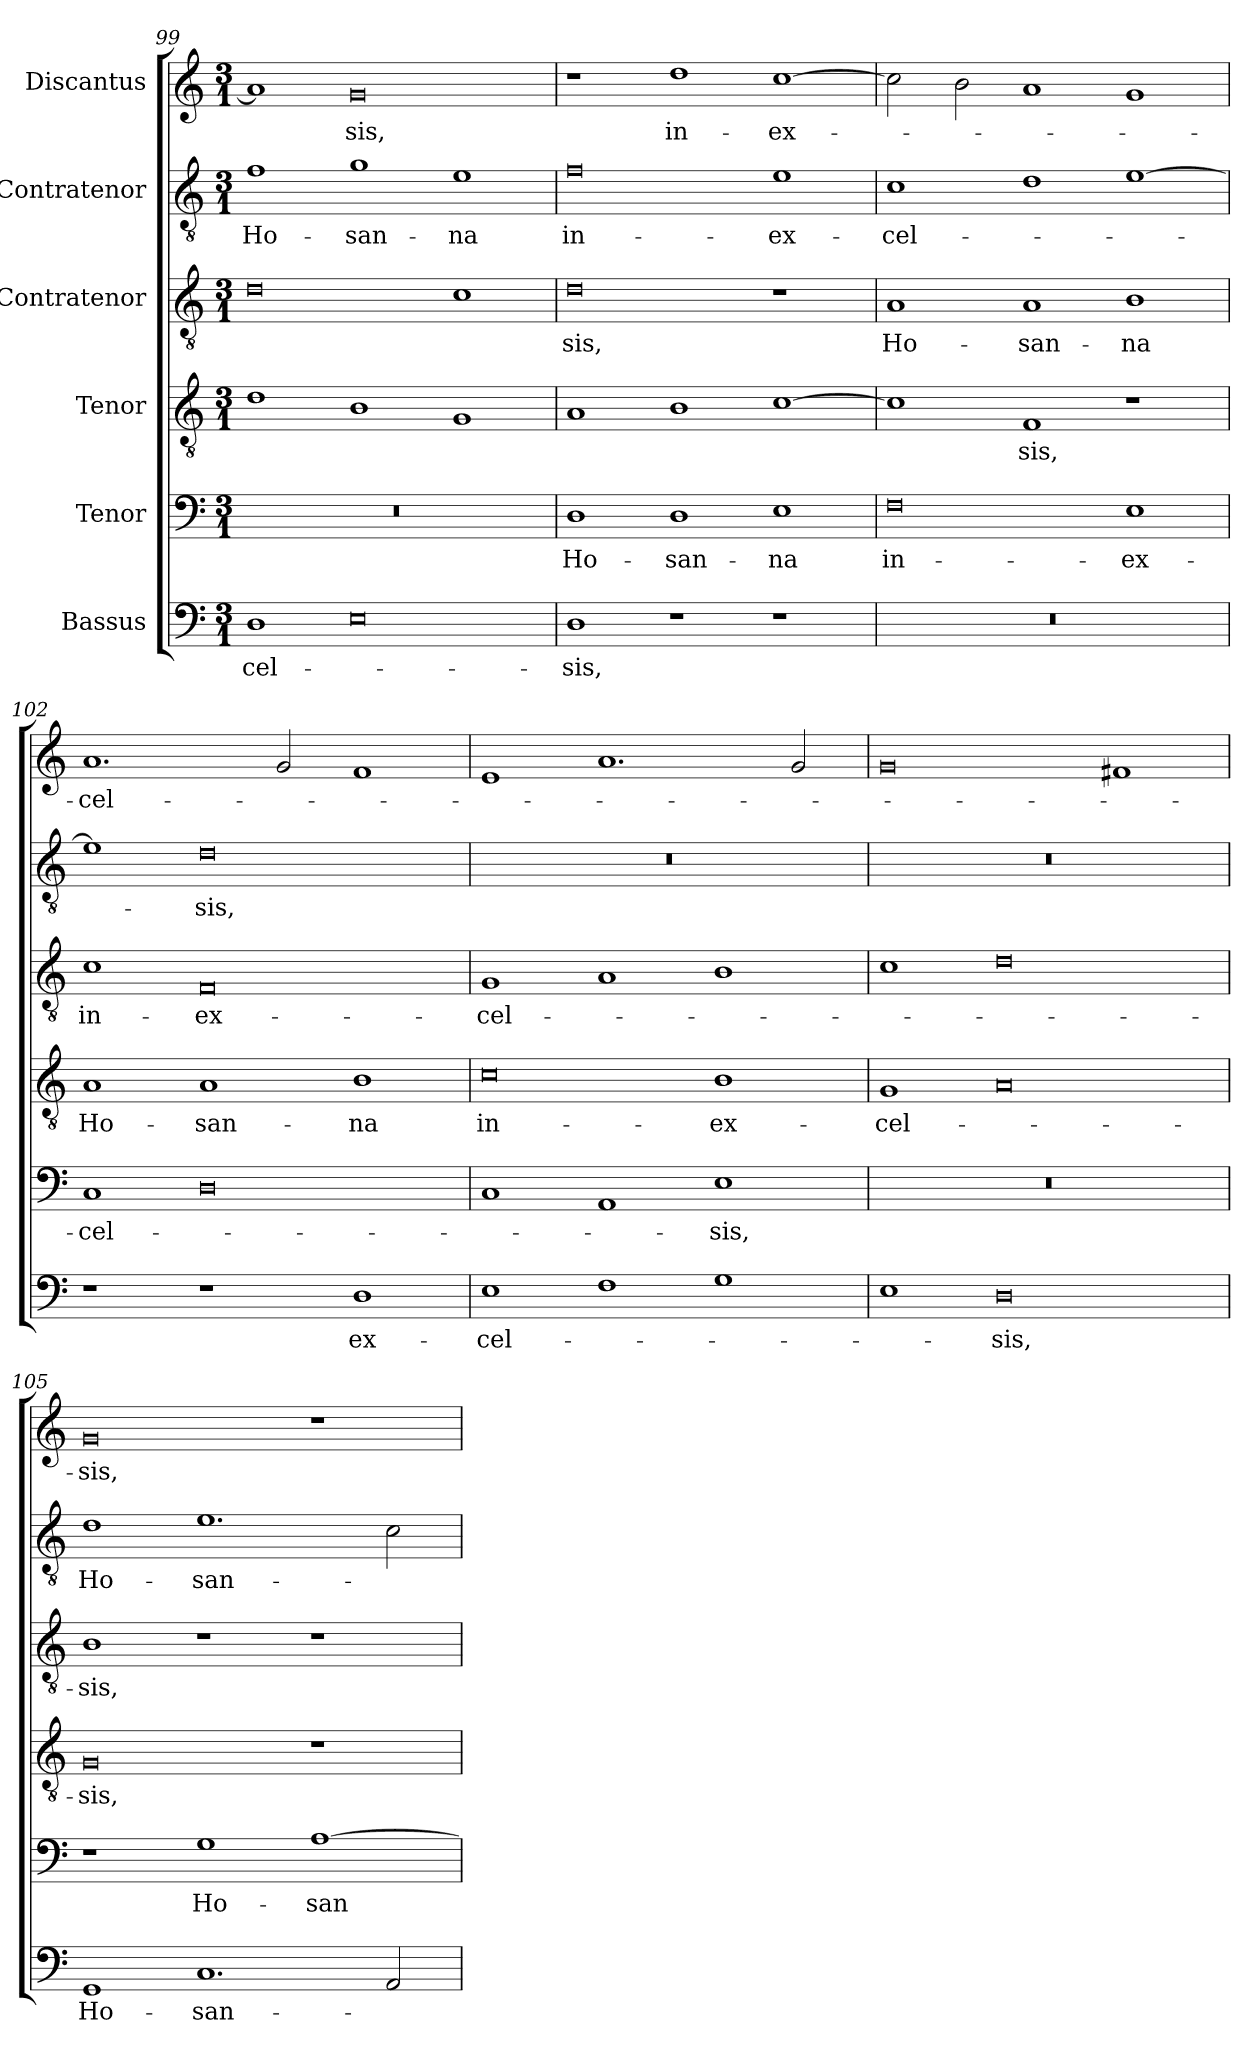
**kern	**text	**kern	**text	**kern	**text	**kern	**text	**kern	**text	**kern	**text
*part6	*part6	*part5	*part5	*part4	*part4	*part3	*part3	*part2	*part2	*part1	*part1
*staff6	*staff6	*staff5	*staff5	*staff4	*staff4	*staff3	*staff3	*staff2	*staff2	*staff1	*staff1
*I"Bassus	*	*I"Tenor	*	*I"Tenor	*	*I"Contratenor	*	*I"Contratenor	*	*I"Discantus	*
*clefF4	*	*clefF4	*	*clefGv2	*	*clefGv2	*	*clefGv2	*	*clefG2	*
*k[]	*	*k[]	*	*k[]	*	*k[]	*	*k[]	*	*k[]	*
*M3/1	*	*M3/1	*	*M3/1	*	*M3/1	*	*M3/1	*	*M3/1	*
=99	=99	=99	=99	=99	=99	=99	=99	=99	=99	=99	=99
!	!	!LO:N:vis=0	!	!	!	!	!	!	!	!	!
1D\	-cel-	0.r	.	1d\	.	0d\	.	1f\	Ho-	1a/]	.
0E\	.	.	.	1B\	.	.	.	1g\	-san-	0g/	-sis,
.	.	.	.	1G/	.	1c\	.	1e\	-na	.	.
=100	=100	=100	=100	=100	=100	=100	=100	=100	=100	=100	=100
1D\	-sis,	1D\	Ho-	1A/	.	0d\	-sis,	0f\	in-	1r	.
1r	.	1D\	-san-	1B\	.	.	.	.	.	1dd\	in-
1r	.	1E\	-na	[1c\	.	1r	.	1e\	ex-	[1cc\	ex-
=101	=101	=101	=101	=101	=101	=101	=101	=101	=101	=101	=101
!LO:N:vis=0	!	!	!	!	!	!	!	!	!	!	!
0.r	.	0F\	in-	1c\]	.	1A/	Ho-	1c\	-cel-	2cc\]	.
.	.	.	.	.	.	.	.	.	.	2b\	.
.	.	.	.	1F/	-sis,	1A/	-san-	1d\	.	1a/	.
.	.	1E\	ex-	1r	.	1B\	-na	[1e\	.	1g/	.
=102	=102	=102	=102	=102	=102	=102	=102	=102	=102	=102	=102
1r	.	1C/	-cel-	1A/	Ho-	1c\	in-	1e\]	.	1.a/	-cel-
1r	.	0D\	.	1A/	-san-	0F/	ex-	0d\	-sis,	.	.
.	.	.	.	.	.	.	.	.	.	2g/	.
1D\	ex-	.	.	1B\	-na	.	.	.	.	1f/	.
=103	=103	=103	=103	=103	=103	=103	=103	=103	=103	=103	=103
!	!	!	!	!	!	!	!	!LO:N:vis=0	!	!	!
1E\	-cel-	1C/	.	0c\	in-	1G/	-cel-	0.r	.	1e/	.
1F\	.	1AA/	.	.	.	1A/	.	.	.	1.a/	.
1G\	.	1E\	-sis,	1B\	ex-	1B\	.	.	.	.	.
.	.	.	.	.	.	.	.	.	.	2g/	.
=104	=104	=104	=104	=104	=104	=104	=104	=104	=104	=104	=104
!	!	!LO:N:vis=0	!	!	!	!	!	!LO:N:vis=0	!	!	!
1E\	.	0.r	.	1G/	-cel-	1c\	.	0.r	.	0g/	.
0D\	-sis,	.	.	0A/	.	0d\	.	.	.	.	.
.	.	.	.	.	.	.	.	.	.	1f#X/	.
=105	=105	=105	=105	=105	=105	=105	=105	=105	=105	=105	=105
1GG/	Ho-	1r	.	0G/	-sis,	1B\	-sis,	1d\	Ho-	0g/	-sis,
1.C/	san-	1G\	Ho-	.	.	1r	.	1.e\	-san-	.	.
.	.	[1A\	-san-	1r	.	1r	.	.	.	1r	.
2AA/	.	.	.	.	.	.	.	2c\	.	.	.
=	=	=	=	=	=	=	=	=	=	=	=
*-	*-	*-	*-	*-	*-	*-	*-	*-	*-	*-	*-
